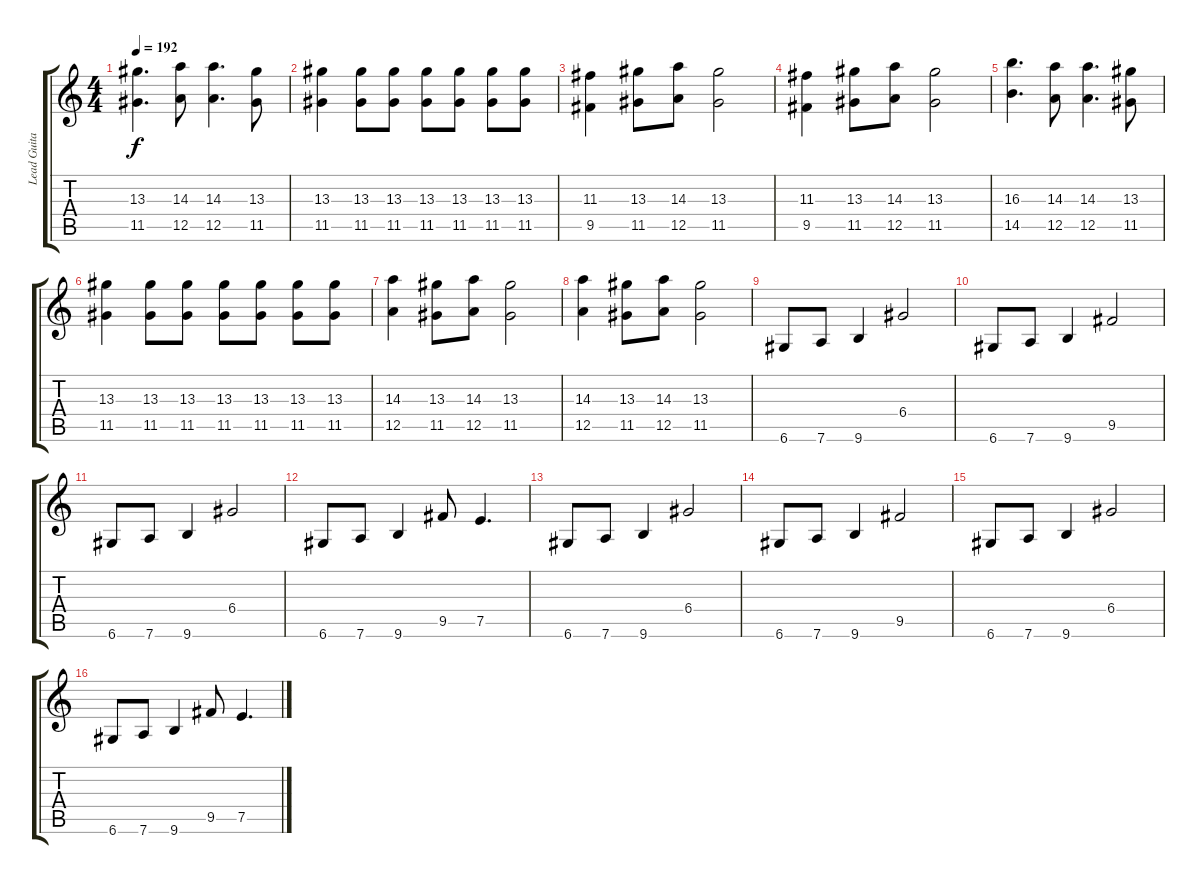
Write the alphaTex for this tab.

\track ("Lead Guitar  " "Lead Guita") {instrument overdrivenguitar}
\staff {score tabs}
\tuning (E4 B3 G3 D3 A2 D2) {hide}
\ts (4 4)
\tempo 192
\clef g2
\ks c
(13.3 11.5).4{d dy f} (14.3 12.5).8 (14.3 12.5).4{d} (13.3 11.5).8 |
(13.3 11.5).4 (13.3 11.5).8 (13.3 11.5).8 (13.3 11.5).8 (13.3 11.5).8 (13.3 11.5).8 (13.3 11.5).8 |
(11.3 9.5).4 (13.3 11.5).8 (14.3 12.5).8 (13.3 11.5).2 |
(11.3 9.5).4 (13.3 11.5).8 (14.3 12.5).8 (13.3 11.5).2 |
(16.3 14.5).4{d} (14.3 12.5).8 (14.3 12.5).4{d} (13.3 11.5).8 |
(13.3 11.5).4 (13.3 11.5).8 (13.3 11.5).8 (13.3 11.5).8 (13.3 11.5).8 (13.3 11.5).8 (13.3 11.5).8 |
(14.3 12.5).4 (13.3 11.5).8 (14.3 12.5).8 (13.3 11.5).2 |
(14.3 12.5).4 (13.3 11.5).8 (14.3 12.5).8 (13.3 11.5).2 |
6.6.8 7.6.8 9.6.4 6.4.2 |
6.6.8 7.6.8 9.6.4 9.5.2 |
6.6.8 7.6.8 9.6.4 6.4.2 |
6.6.8 7.6.8 9.6.4 9.5.8 7.5.4{d} |
6.6.8 7.6.8 9.6.4 6.4.2 |
6.6.8 7.6.8 9.6.4 9.5.2 |
6.6.8 7.6.8 9.6.4 6.4.2 |
6.6.8 7.6.8 9.6.4 9.5.8 7.5.4{d}
